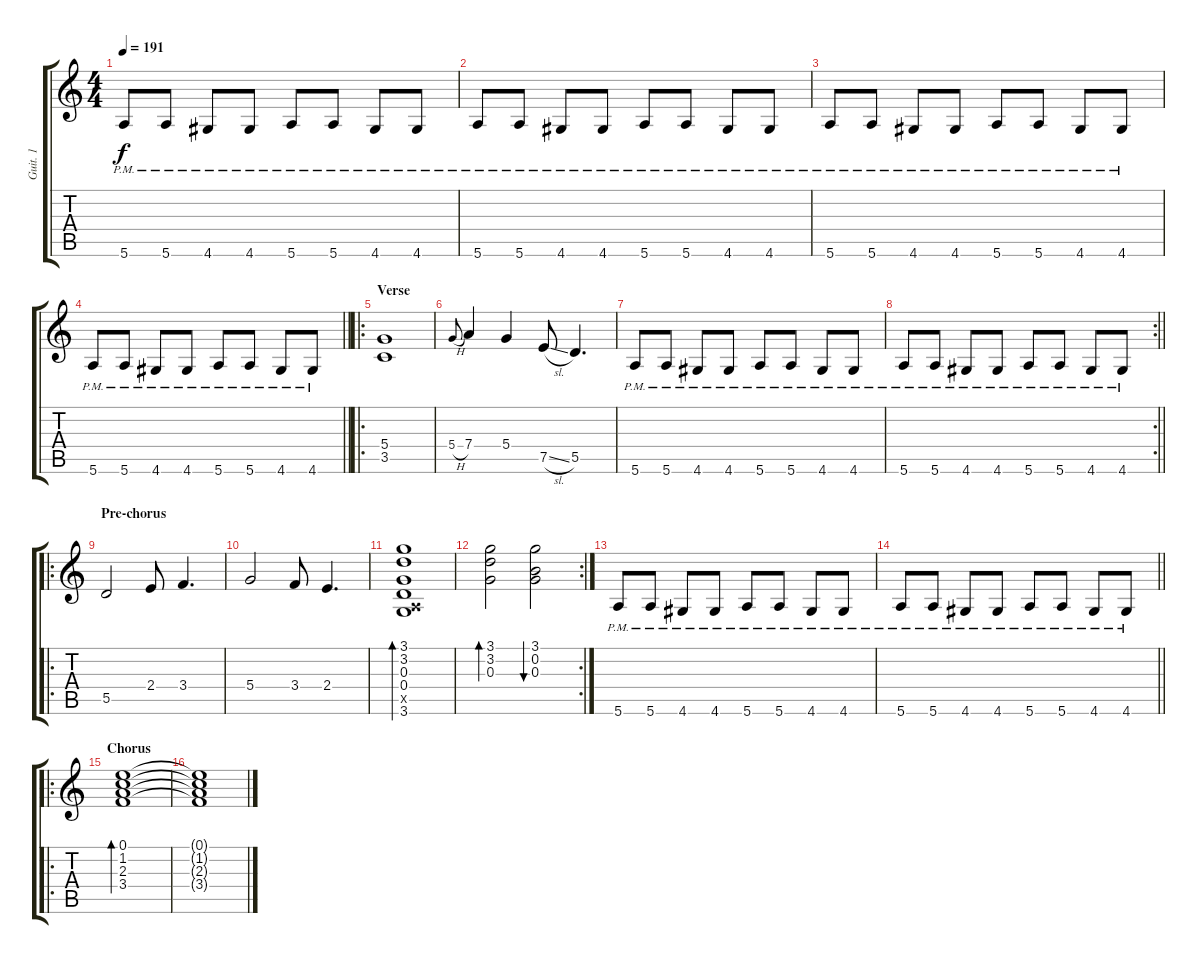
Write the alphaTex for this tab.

\track ("Guit. 1" "Guit. 1") {instrument distortionguitar}
\staff {score tabs}
\tuning (E4 B3 G3 D3 A2 E2) {hide}
\ts (4 4)
\tempo 191
\clef g2
\ks c
5.6{pm}.8{dy f instrument distortionguitar} 5.6{pm}.8 4.6{pm}.8 4.6{pm}.8 5.6{pm}.8 5.6{pm}.8 4.6{pm}.8 4.6{pm}.8 |
5.6{pm}.8 5.6{pm}.8 4.6{pm}.8 4.6{pm}.8 5.6{pm}.8 5.6{pm}.8 4.6{pm}.8 4.6{pm}.8 |
5.6{pm}.8 5.6{pm}.8 4.6{pm}.8 4.6{pm}.8 5.6{pm}.8 5.6{pm}.8 4.6{pm}.8 4.6{pm}.8 |
\barLineRight lightlight
5.6{pm}.8 5.6{pm}.8 4.6{pm}.8 4.6{pm}.8 5.6{pm}.8 5.6{pm}.8 4.6{pm}.8 4.6{pm}.8 |
\ro
\section ("" "Verse")
(5.4 3.5).1 |
5.4{h}.8{gr onbeat} 7.4.4 5.4.4 7.5{sl}.8 5.5.4{d} |
5.6{pm}.8 5.6{pm}.8 4.6{pm}.8 4.6{pm}.8 5.6{pm}.8 5.6{pm}.8 4.6{pm}.8 4.6{pm}.8 |
\rc 2
\barLineRight lightlight
5.6{pm}.8 5.6{pm}.8 4.6{pm}.8 4.6{pm}.8 5.6{pm}.8 5.6{pm}.8 4.6{pm}.8 4.6{pm}.8 |
\ro
\section ("" "Pre-chorus")
5.5.2 2.4.8 3.4.4{d} |
5.4.2 3.4.8 2.4.4{d} |
(3.1 3.2 0.3 0.4 0.5{x} 3.6).1{bd 120} |
\rc 2
(3.1 3.2 0.3).2{bd 120} (3.1 0.2 0.3).2{bu 120} |
5.6{pm}.8 5.6{pm}.8 4.6{pm}.8 4.6{pm}.8 5.6{pm}.8 5.6{pm}.8 4.6{pm}.8 4.6{pm}.8 |
\barLineRight lightlight
5.6{pm}.8 5.6{pm}.8 4.6{pm}.8 4.6{pm}.8 5.6{pm}.8 5.6{pm}.8 4.6{pm}.8 4.6{pm}.8 |
\ro
\section ("" "Chorus")
(0.1 1.2 2.3 3.4).1{bd 120} |
(0.1{t} 1.2{t} 2.3{t} 3.4{t}).1
